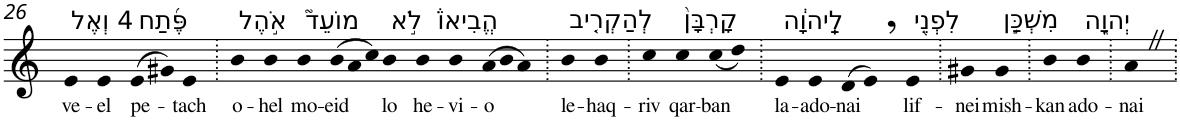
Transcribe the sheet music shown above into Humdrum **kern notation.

**kern	**text
*part1	*part1
*staff1	*staff1
*I"Piano	*
*I'Pno	*
!!LO:PB:g=z
*clefG2	*
*k[]	*
=26	=26
!LO:TX:a:t=4 וְאֶל	!
!	!LO:LY:b
4e	ve-
!	!LO:LY:b
4e	-el
!LO:TX:a:t=פֶּ֜תַח	!
!	!LO:LY:b
(>8e	pe-
8g#X)	.
!	!LO:LY:b
4e	-tach
=27.	=27.
!LO:TX:a:t=אֹ֣הֶל	!
!	!LO:LY:b
4b	o-
!	!LO:LY:b
4b	-hel
!LO:TX:a:t=מוֹעֵד֮	!
!	!LO:LY:b
4b	mo-
*Xtuplet	*
!	!LO:LY:b
(>12b	-eid
12a	.
12cc)	.
!LO:TX:a:t=לֹ֣א	!
!	!LO:LY:b
4b	lo
!LO:TX:a:t=הֱבִיאוֹ֒	!
!	!LO:LY:b
4b	he-
!	!LO:LY:b
4b	-vi-
!	!LO:LY:b
(>12a	-o
12b	.
12a)	.
=28.	=28.
!LO:TX:a:t=לְהַקְרִ֤יב	!
!	!LO:LY:b
4b	le-
!	!LO:LY:b
4b	-haq-
=29.	=29.
!	!LO:LY:b
4cc	-riv
!LO:TX:a:t=קָרְבָּן֙	!
!	!LO:LY:b
4cc	qar-
!	!LO:LY:b
(<8cc	-ban
8dd)	.
=30.	=30.
!LO:TX:a:t=לַֽיהוָ֔ה	!
!	!LO:LY:b
4e	la-
!	!LO:LY:b
4e	-ado-
!	!LO:LY:b
(>8d	-nai
8e,)	.
!LO:TX:a:t=לִפְנֵ֖י	!
!	!LO:LY:b
4e	lif-
=31.	=31.
!	!LO:LY:b
4g#X	-nei
!LO:TX:a:t=מִשְׁכַּ֣ן	!
!	!LO:LY:b
4g#	mish-
=32.	=32.
!	!LO:LY:b
4b	-kan
!LO:TX:a:t=יְהוָ֑ה	!
!	!LO:LY:b
4b	ado-
=33.	=33.
!	!LO:LY:b
4aZ	-nai
=.	=.
*-	*-
